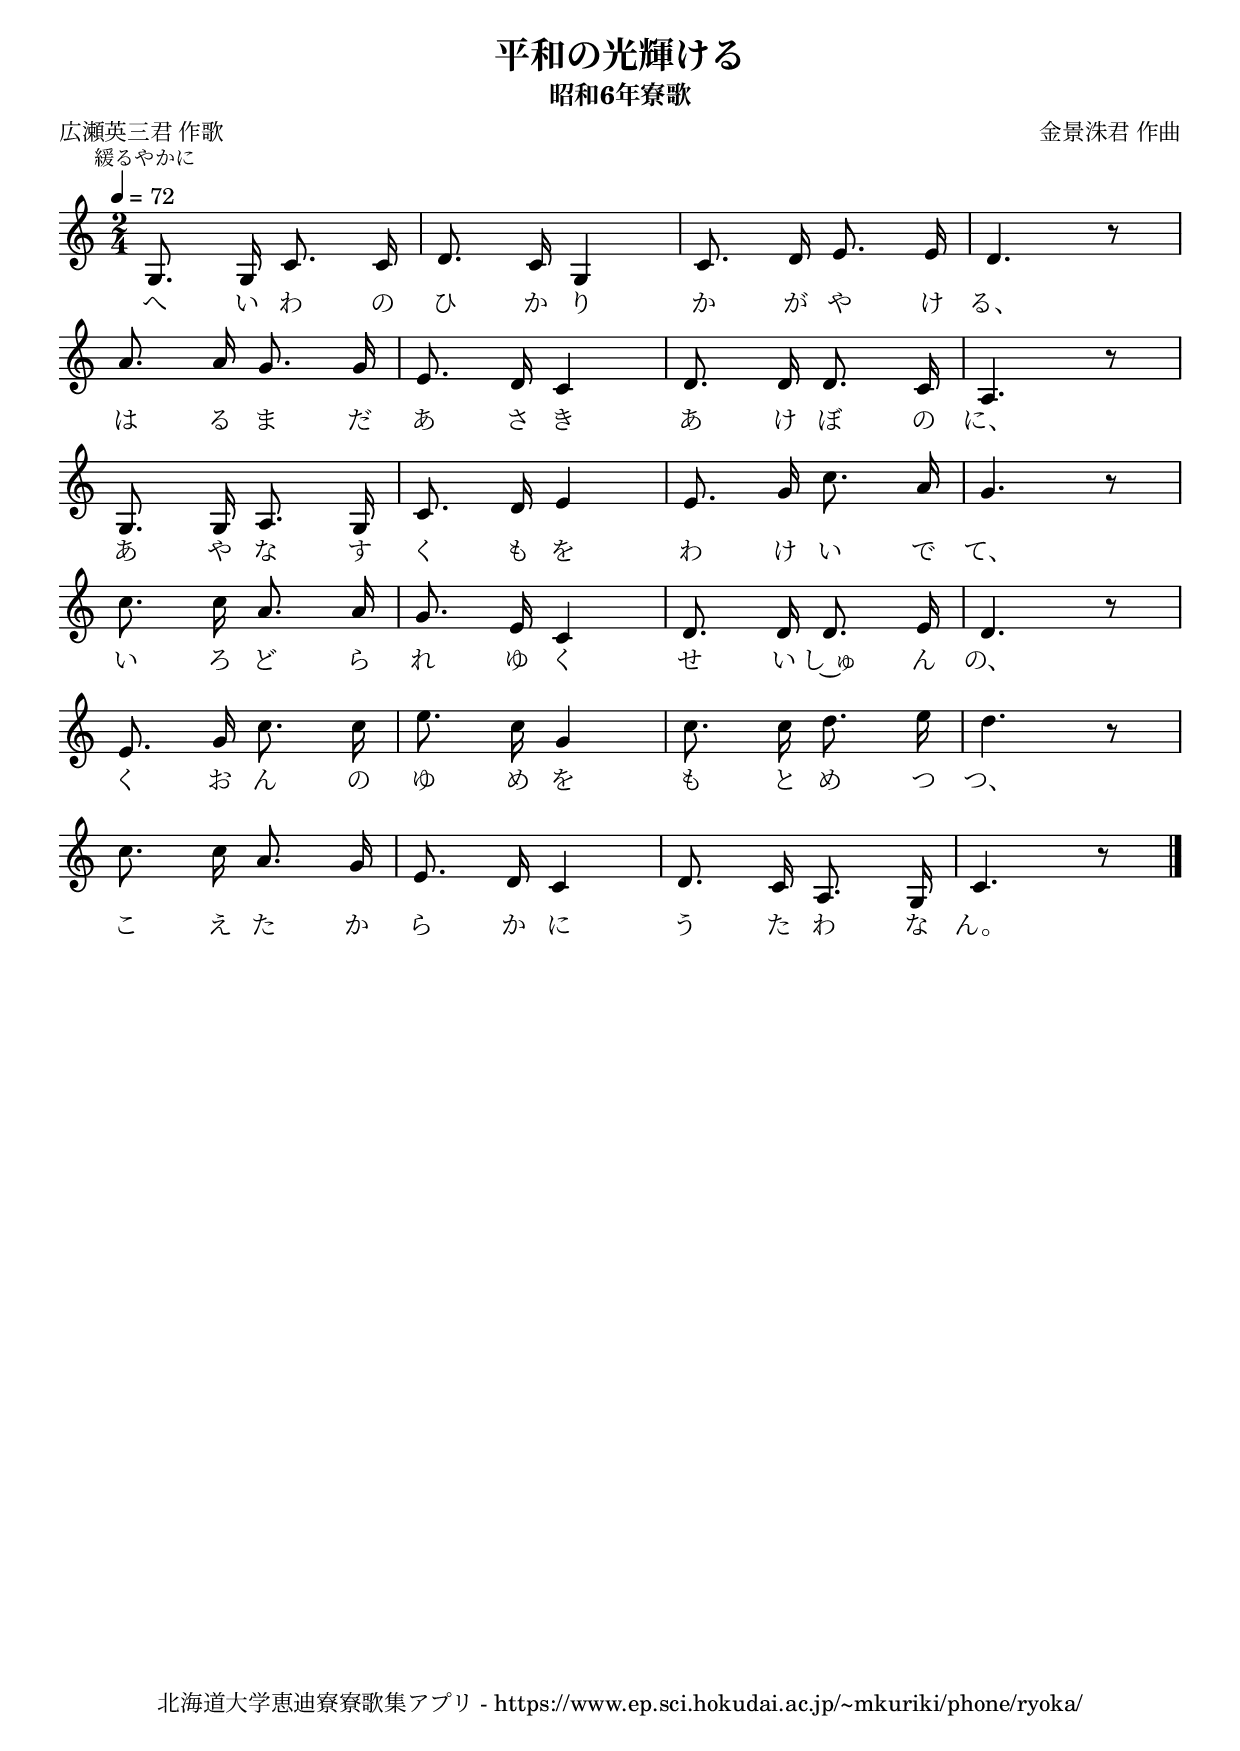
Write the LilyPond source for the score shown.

\version "2.18.2"

\paper {indent = 0}

\header {
  title = "平和の光輝ける"
  subtitle = "昭和6年寮歌"
  composer = "金景洙君 作曲"
  poet = "広瀬英三君 作歌"
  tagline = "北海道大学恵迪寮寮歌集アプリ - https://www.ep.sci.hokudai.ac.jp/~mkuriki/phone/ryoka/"
}


melody = \relative c'{
  \tempo 4 = 72
  \autoBeamOff
  \numericTimeSignature
  \override BreathingSign.text = \markup { \musicglyph #"scripts.upedaltoe" } % ブレスの記号指定
  \key c \major 
  \time 2/4
  \set melismaBusyProperties = #'()
  \mark \markup {\small 緩るやかに}
  g8. g16 c8. c16 |
  d8. c16 g4 |
  c8. d16 e8. e16 |
  d4. r8 | \break
  a'8. a16 g8. g16 |
  e8. d16 c4 |
  d8. d16 d8. c16 |
  a4. r8 | \break
  g8. g16 a8. g16 |
  c8. d16 e4 |
  e8. g16 c8. a16 |
  g4. r8| \break
  c8. c16 a8. a16 |
  g8. e16 c4 |
  d8. d16 d8. e16 |
  d4. r8 | \break
  e8. g16 c8. c16 |
  e8. c16 g4 |
  c8. c16 d8. e16 |
  d4. r8 | \break
  c8. c16 a8. g16 |
  e8. d16 c4 |
  d8. c16 a8. g16 |
  c4. r8 |
  \bar "|." \break
}

text = \lyricmode {
  へ い わ の ひ か り か が や け る、
  は る ま だ あ さ き あ け ぼ の に、
  あ や な す く も を わ け い で て、
  い ろ ど ら れ ゆ く せ い し~ゅ ん の、
  く お ん の ゆ め を も と め つ つ、
  こ え た か ら か に う た わ な ん。
}

drum = \drummode{
  
}

\score {
  <<
    % ギターコード
    %{
    \new ChordNames \with {midiInstrument = #"acoustic guitar (nylon)"}{
      \set chordChanges = ##t
      \harmony
    }
    %}
    
    % メロディーライン
    \new Voice = "one"{\melody}
    % 歌詞
    \new Lyrics \lyricsto "one" \text
    % 太鼓
    % \new DrumStaff \with{
    %   \remove "Time_signature_engraver"
    %   drumStyleTable = #percussion-style
    %   \override StaffSymbol.line-count = #1
    %   \hide Stem
    % }
    % \drum
  >>
  
\midi {}
\layout {
  \context {
    \Score
    \remove "Bar_number_engraver"
  }
}

}


